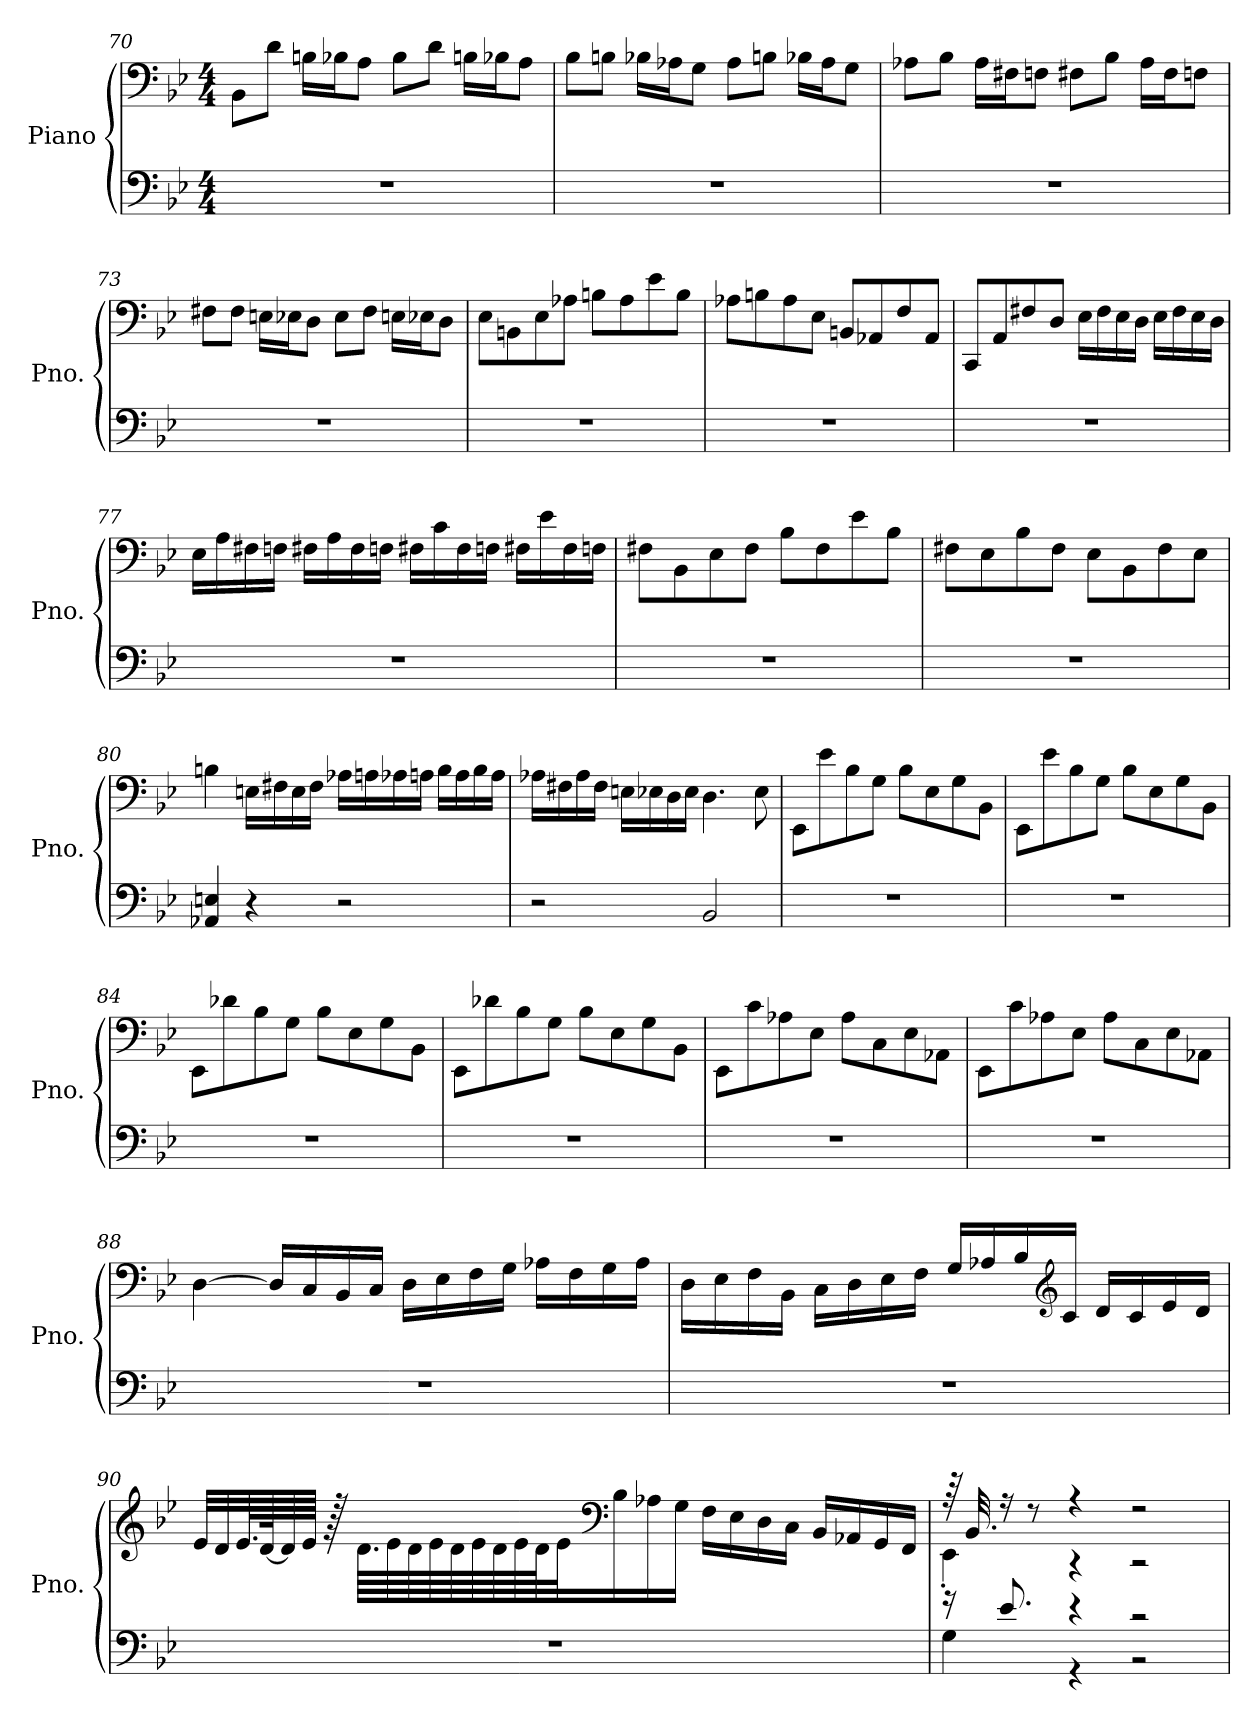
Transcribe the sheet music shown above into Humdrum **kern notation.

**kern	**kern
*part1	*part1
*staff2	*staff1
*I"Piano	*
*I'Pno.	*
*clefF4	*clefF4
*k[b-e-]	*k[b-e-]
*M4/4	*M4/4
=70	=70
1r	8BB-\L
.	8d\J
.	16Bn\LL
.	16B-X\J
.	8A\J
.	8B-\L
.	8d\J
.	16Bn\LL
.	16B-X\J
.	8A\J
!!LO:LB:g=z
=71	=71
1r	8B-\L
.	8Bn\J
.	16B-X\LL
.	16A-X\J
.	8G\J
.	8A-\L
.	8Bn\J
.	16B-X\LL
.	16A-\J
.	8G\J
=72	=72
1r	8A-X\L
.	8B-\J
.	16A-\LL
.	16F#X\J
.	8Fn\J
.	8F#X\L
.	8B-\J
.	16A-\LL
.	16F#\J
.	8Fn\J
=73	=73
1r	8F#X\L
.	8F#\J
.	16En\LL
.	16E-X\J
.	8D\J
.	8E-\L
.	8F#\J
.	16En\LL
.	16E-X\J
.	8D\J
!!LO:LB:g=z
=74	=74
1r	8E-\L
.	8BBn\
.	8E-\
.	8A-X\J
.	8Bn\L
.	8A-\
.	8e-\
.	8B\J
=75	=75
1r	8A-X\L
.	8Bn\
.	8A-\
.	8E-\J
.	8BBn/L
.	8AA-X/
.	8F/
.	8AA-/J
=76	=76
1r	8CC/L
.	8AA/
.	8F#X/
.	8D/J
.	16E-\LL
.	16F#\
.	16E-\
.	16D\JJ
.	16E-\LL
.	16F#\
.	16E-\
.	16D\JJ
!!LO:LB:g=z
=77	=77
1r	16E-\LL
.	16A\
.	16F#X\
.	16Fn\JJ
.	16F#X\LL
.	16A\
.	16F#\
.	16Fn\JJ
.	16F#X\LL
.	16c\
.	16F#\
.	16Fn\JJ
.	16F#X\LL
.	16e-\
.	16F#\
.	16Fn\JJ
=78	=78
1r	8F#X\L
.	8BB-\
.	8E-\
.	8F#\J
.	8B-\L
.	8F#\
.	8e-\
.	8B-\J
=79	=79
1r	8F#X\L
.	8E-\
.	8B-\
.	8F#\J
.	8E-\L
.	8BB-\
.	8F#\
.	8E-\J
!!LO:LB:g=z
=80	=80
4AA-X/ 4En/	4Bn\
4r	16En\LL
.	16F#X\
.	16E\
.	16F#\JJ
2r	16A-X\LL
.	16An\
.	16A-X\
.	16An\JJ
.	16B\LL
.	16A\
.	16B\
.	16A\JJ
=81	=81
2r	16A-X\LL
.	16F#X\
.	16A-\
.	16F#\JJ
.	16En\LL
.	16E-X\
.	16D\
.	16E-\JJ
2BB-/	4.D\
.	8E-\
=82	=82
1r	8EE-\L
.	8e-\
.	8B-\
.	8G\J
.	8B-\L
.	8E-\
.	8G\
.	8BB-\J
!!LO:LB:g=z
=83	=83
1r	8EE-\L
.	8e-\
.	8B-\
.	8G\J
.	8B-\L
.	8E-\
.	8G\
.	8BB-\J
=84	=84
1r	8EE-\L
.	8d-X\
.	8B-\
.	8G\J
.	8B-\L
.	8E-\
.	8G\
.	8BB-\J
=85	=85
1r	8EE-\L
.	8d-X\
.	8B-\
.	8G\J
.	8B-\L
.	8E-\
.	8G\
.	8BB-\J
=86	=86
1r	8EE-\L
.	8c\
.	8A-X\
.	8E-\J
.	8A-\L
.	8C\
.	8E-\
.	8AA-X\J
!!LO:PB:g=z
=87	=87
1r	8EE-\L
.	8c\
.	8A-X\
.	8E-\J
.	8A-\L
.	8C\
.	8E-\
.	8AA-X\J
=88	=88
*	*MM88
1r	[4D\
.	16D/LL]
.	16C/
.	16BB-/
.	16C/JJ
.	16D\LL
.	16E-\
.	16F\
.	16G\JJ
.	16A-X\LL
.	16F\
.	16G\
.	16A-\JJ
=89	=89
1r	16D\LL
.	16E-\
.	16F\
.	16BB-\JJ
.	16C\LL
.	16D\
.	16E-\
.	16F\JJ
.	16G/LL
.	16A-X/
.	16B-/
*	*clefG2
.	16c/JJ
.	16d/LL
.	16c/
.	16e-/
.	16d/JJ
!!LO:LB:g=z
=90	=90
1r	32e-/LLL
.	32d/
.	64.e-/L
.	[128d/K
.	64d/]
.	64e-/JJJJ
.	128r
.	64.d\LLLL
.	64e-\
.	64d\
.	64e-\
.	64d\
.	64e-\
.	64d\
.	64e-\
.	64d\J
.	32e-\J
*	*clefF4
.	16B-\
.	16A-X\
.	16G\JJ
.	16F\LL
.	16E-\
*	*MM84
.	16D\
.	16C\JJ
*	*MM76
.	16BB-/LL
.	16AA-X/
*	*MM70
.	16GG/
.	16FF/JJ
=91	=91
*	*MM50
*^	*^
16r	4G\	64r	4EE-'\
.	.	32.BB-/	.
8.e-/	.	16r	.
.	.	8r	.
4r	4r	4r	4r
2r	2r	2r	2r
*v	*v	*	*
*	*v	*v
=	=
*-	*-
